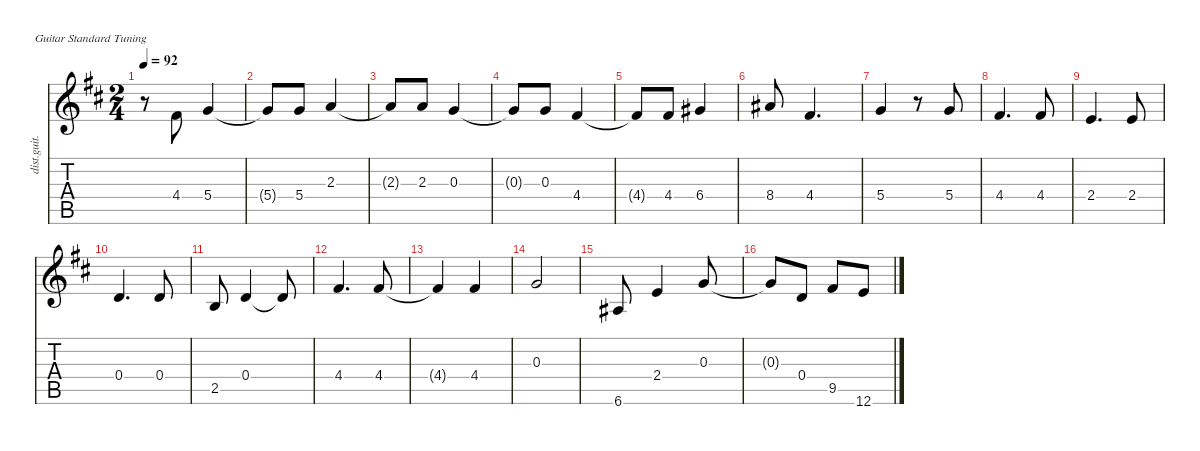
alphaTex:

\defaultSystemsLayout 4
\hideDynamics
\bracketExtendMode nobrackets
\otherSystemsTrackNameOrientation horizontal
\track ("Jason Beecker Lead 2" "dist.guit.") {instrument distortionguitar}
\staff {score tabs}
\tuning (E4 B3 G3 D3 A2 E2)
\ts (2 4)
\beaming (8 2 2 2 2)
\tempo 92
\clef g2
\ks d
r.8{dy mf instrument distortionguitar beam Down} 4.4{acc #}.8{beam Up} 5.4{acc forcenatural}.4{beam Up} |
5.4{t acc forcenatural}.8{beam Up} 5.4{acc forcenatural}.8{beam Up} 2.3{acc forcenatural}.4{beam Up} |
2.3{t acc forcenatural}.8{beam Up} 2.3{acc forcenatural}.8{beam Up} 0.3{acc forcenatural}.4{beam Up} |
0.3{t acc forcenatural}.8{beam Up} 0.3{acc forcenatural}.8{beam Up} 4.4{acc #}.4{beam Up} |
4.4{t acc #}.8{beam Up} 4.4{acc #}.8{beam Up} 6.4{acc #}.4{beam Up} |
8.4{acc #}.8{beam Up} 4.4{acc #}.4{d beam Up} |
5.4{acc forcenatural}.4{beam Up} r.8{beam Up} 5.4{acc forcenatural}.8{beam Up} |
4.4{acc #}.4{d beam Up} 4.4{acc #}.8{beam Up} |
2.4{acc forcenatural}.4{d beam Up} 2.4{acc forcenatural}.8{beam Up} |
0.4{acc forcenatural}.4{d beam Up} 0.4{acc forcenatural}.8{beam Up} |
2.5{acc forcenatural}.8{beam Up} 0.4{acc forcenatural}.4{beam Up} 0.4{t acc forcenatural}.8{beam Up} |
4.4{acc #}.4{d beam Up} 4.4{acc #}.8{beam Up} |
4.4{t acc #}.4{beam Up} 4.4{acc #}.4{beam Up} |
0.3{acc forcenatural}.2{beam Up} |
6.6{acc #}.8{beam Up} 2.4{acc forcenatural}.4{beam Up} 0.3{acc forcenatural}.8{beam Up} |
0.3{t acc forcenatural}.8{beam Up} 0.4{acc forcenatural}.8{beam Up} 9.5{acc #}.8{beam Up} 12.6{acc forcenatural}.8{beam Up}
